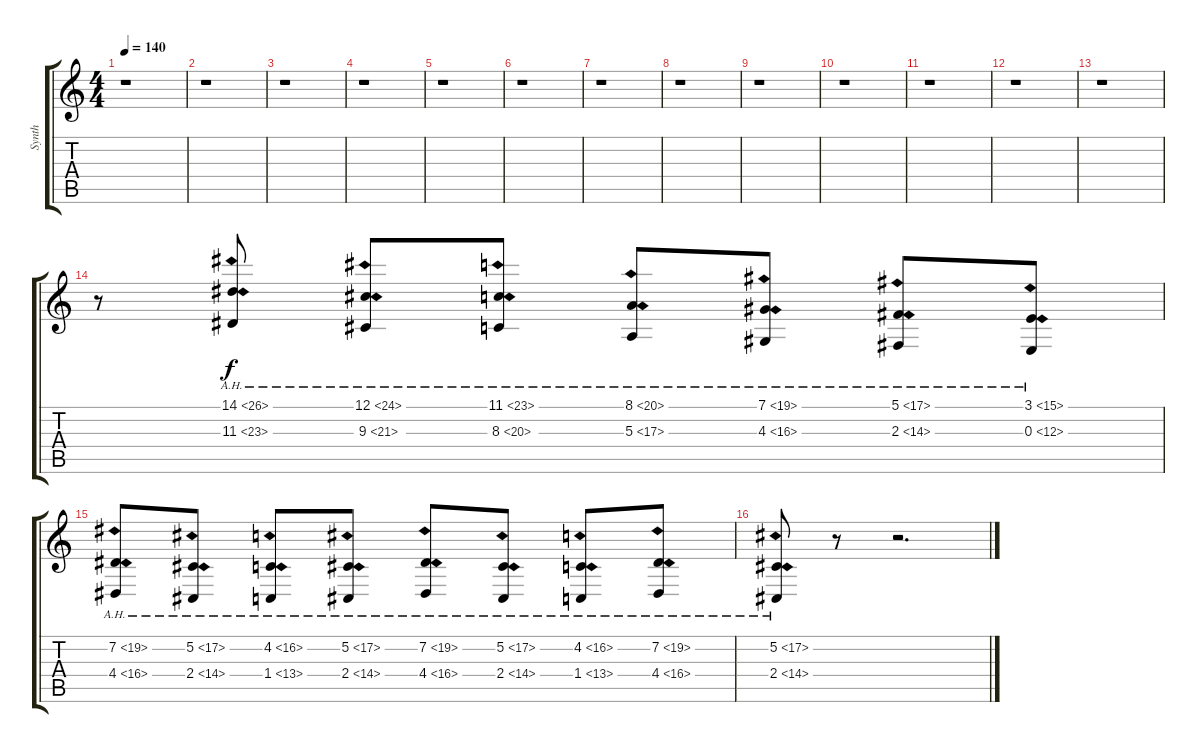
\track ("Synth" "Synth") {instrument stringensemble1}
\staff {score tabs}
\tuning (Db4 Ab3 E3 B2 Gb2 Db2) {hide}
\ts (4 4)
\tempo 140
\clef g2
\ks c
r.1{dy f} |
r.1 |
r.1 |
r.1 |
r.1 |
r.1 |
r.1 |
r.1 |
r.1 |
r.1 |
r.1 |
r.1 |
r.1 |
r.8 (14.1{ah 12} 11.3{ah 12}).8 (12.1{ah 12} 9.3{ah 12}).8 (11.1{ah 12} 8.3{ah 12}).8 (8.1{ah 12} 5.3{ah 12}).8 (7.1{ah 12} 4.3{ah 12}).8 (5.1{ah 12} 2.3{ah 12}).8 (3.1{ah 12} 0.3{ah 12}).8 |
(7.2{ah 12} 4.4{ah 12}).8 (5.2{ah 12} 2.4{ah 12}).8 (4.2{ah 12} 1.4{ah 12}).8 (5.2{ah 12} 2.4{ah 12}).8 (7.2{ah 12} 4.4{ah 12}).8 (5.2{ah 12} 2.4{ah 12}).8 (4.2{ah 12} 1.4{ah 12}).8 (7.2{ah 12} 4.4{ah 12}).8 |
(5.2{ah 12} 2.4{ah 12}).8 r.8 r.2{d}
